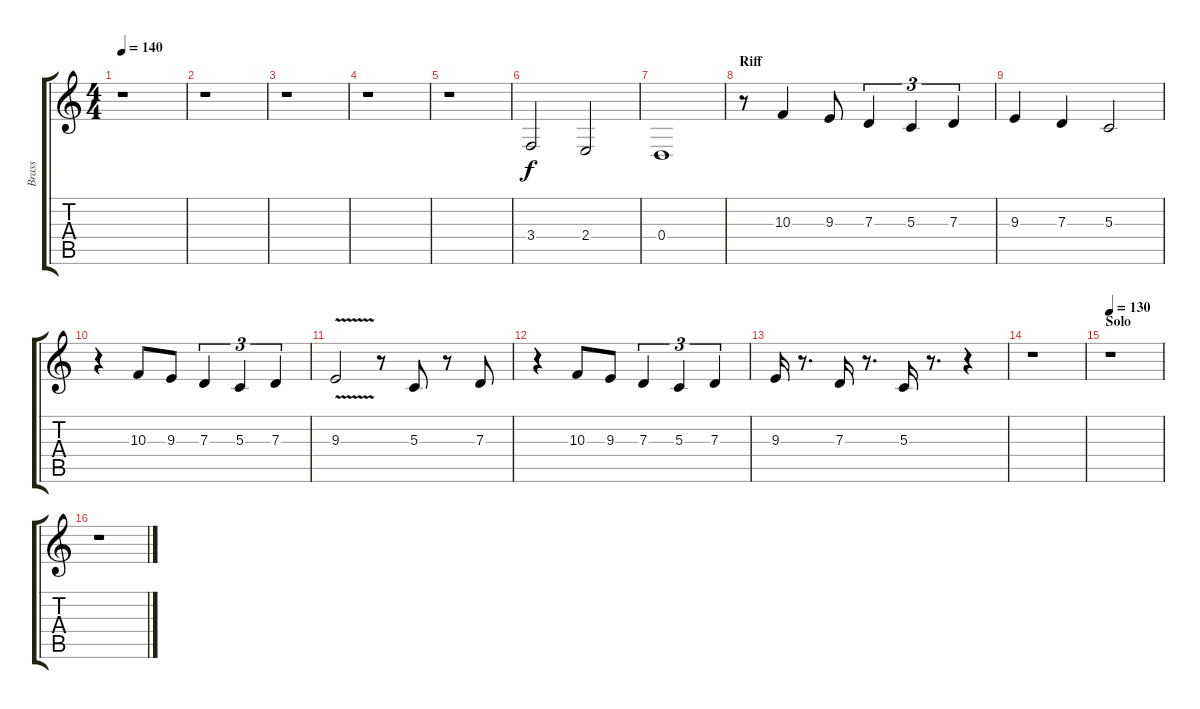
\track ("Brass" "Brass") {instrument trombone}
\staff {score tabs}
\tuning (E4 B3 G3 D3 A2 E2) {hide}
\ts (4 4)
\tempo 140
\clef g2
\ks c
r.1{dy f} |
r.1 |
r.1 |
r.1 |
r.1 |
3.4.2 2.4.2 |
0.4.1 |
\section ("" "Riff")
r.8 10.3.4 9.3.8 7.3.4{tu (3 2)} 5.3.4{tu (3 2)} 7.3.4{tu (3 2)} |
9.3.4 7.3.4 5.3.2 |
r.4 10.3.8 9.3.8 7.3.4{tu (3 2)} 5.3.4{tu (3 2)} 7.3.4{tu (3 2)} |
9.3{v}.2 r.8 5.3.8 r.8 7.3.8 |
r.4 10.3.8 9.3.8 7.3.4{tu (3 2)} 5.3.4{tu (3 2)} 7.3.4{tu (3 2)} |
9.3.16 r.8{d} 7.3.16 r.8{d} 5.3.16 r.8{d} r.4 |
r.1 |
\section ("" "Solo")
\tempo 130
r.1 |
r.1
